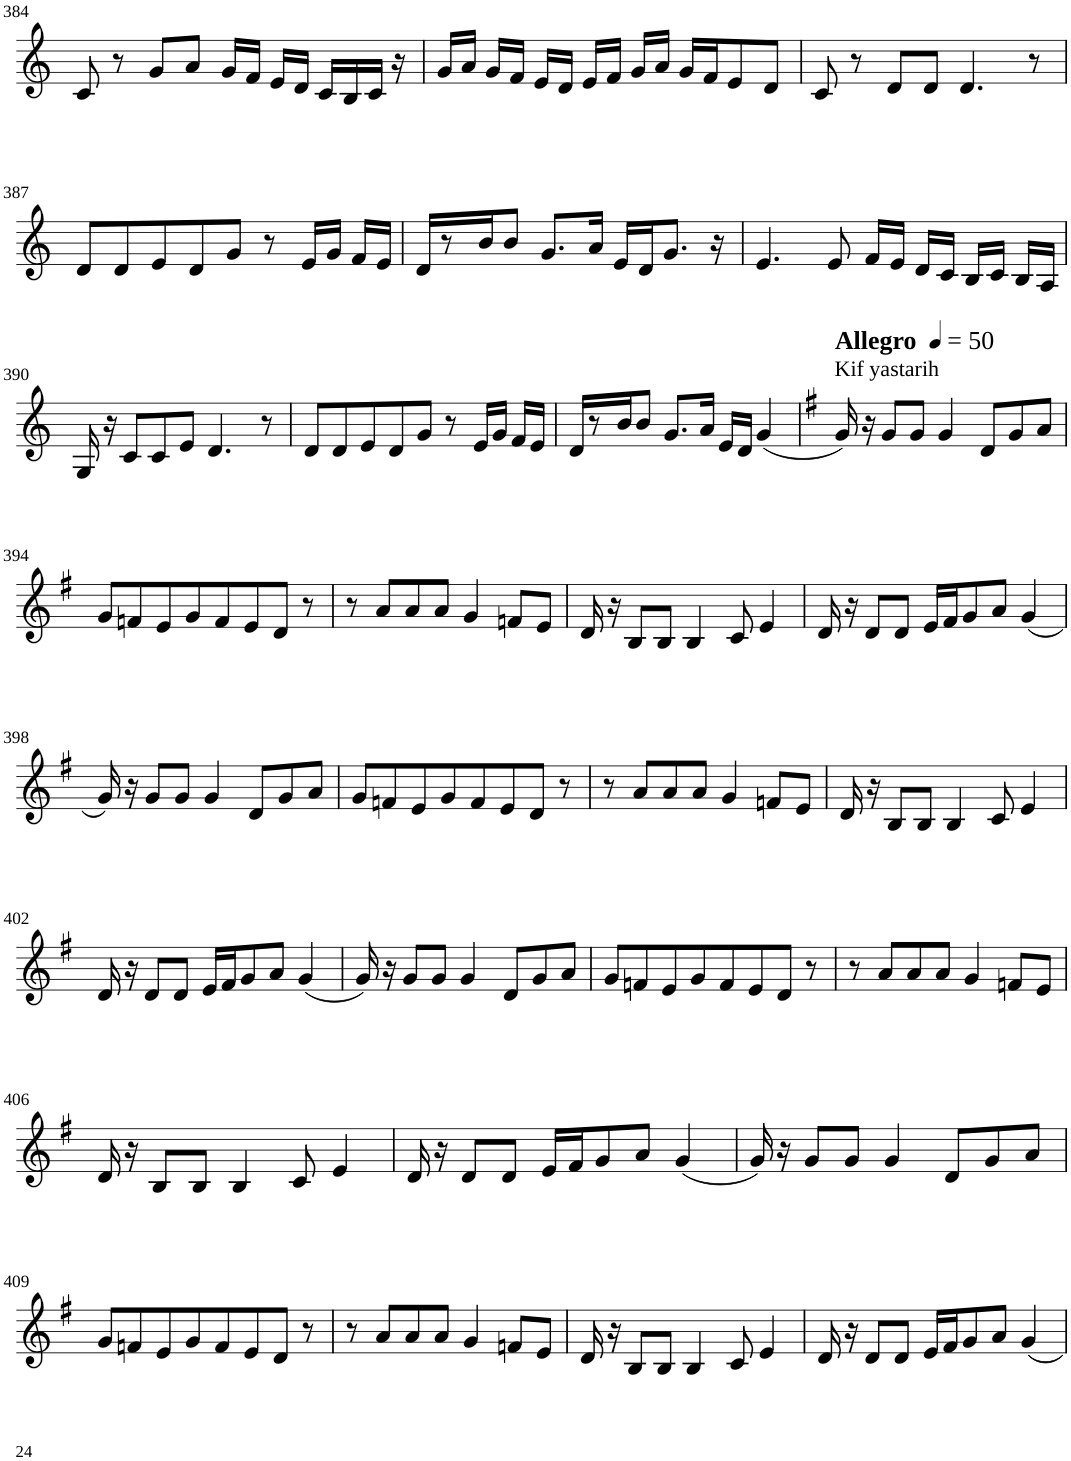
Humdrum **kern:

**kern
*part1
*staff1
*I"Violin
!!LO:PB:g=z
*clefG2
*k[]
*C:
*M8/8
=384
8c/
8r
8g/L
8a/J
16g/LL
16f/JJ
16e/LL
16d/JJ
16c/LL
16B/
16c/JJ
16r
=385
16g/LL
16a/JJ
16g/LL
16f/JJ
16e/LL
16d/JJ
16e/LL
16f/JJ
16g/LL
16a/JJ
16g/LL
16f/J
8e/
8d/J
=386
8c/
8r
8d/L
8d/J
4.d/
8r
!!LO:LB:g=z
=387
8d/L
8d/
8e/
8d/
8g/J
8r
16e/LL
16g/JJ
16f/LL
16e/JJ
=388
16d/KL
8r
16b/K
8b/J
8.g/L
16a/Jk
16e/LL
16d/J
8.g/J
16r
=389
4.e/
8e/
16f/LL
16e/JJ
16d/LL
16c/JJ
16B/LL
16c/JJ
16B/LL
16A/JJ
!!LO:LB:g=z
=390
16G/
16r
8c/L
8c/
8e/J
4.d/
8r
=391
8d/L
8d/
8e/
8d/
8g/J
8r
16e/LL
16g/JJ
16f/LL
16e/JJ
=392
16d/KL
8r
16b/K
8b/J
8.g/L
16a/Jk
16e/LL
16d/JJ
(4g/
=393
*k[f#]
*G:
*MM50
!LO:TX:a:B:t=Allegro
!LO:TX:a:t=Kif yastarih
16g/)
16r
8g/L
8g/J
4g/
8d/L
8g/
8a/J
!!LO:LB:g=z
=394
8g/L
8fn/
8e/
8g/
8f/
8e/
8d/J
8r
=395
8r
8a/L
8a/
8a/J
4g/
8fn/L
8e/J
=396
16d/
16r
8B/L
8B/J
4B/
8c/
4e/
=397
16d/
16r
8d/L
8d/J
16e/LL
16f#/J
8g/
8a/J
(4g/
!!LO:LB:g=z
=398
16g/)
16r
8g/L
8g/J
4g/
8d/L
8g/
8a/J
=399
8g/L
8fn/
8e/
8g/
8f/
8e/
8d/J
8r
=400
8r
8a/L
8a/
8a/J
4g/
8fn/L
8e/J
=401
16d/
16r
8B/L
8B/J
4B/
8c/
4e/
!!LO:LB:g=z
=402
16d/
16r
8d/L
8d/J
16e/LL
16f#/J
8g/
8a/J
(4g/
=403
16g/)
16r
8g/L
8g/J
4g/
8d/L
8g/
8a/J
=404
8g/L
8fn/
8e/
8g/
8f/
8e/
8d/J
8r
=405
8r
8a/L
8a/
8a/J
4g/
8fn/L
8e/J
!!LO:LB:g=z
=406
16d/
16r
8B/L
8B/J
4B/
8c/
4e/
=407
16d/
16r
8d/L
8d/J
16e/LL
16f#/J
8g/
8a/J
(4g/
=408
16g/)
16r
8g/L
8g/J
4g/
8d/L
8g/
8a/J
!!LO:LB:g=z
=409
8g/L
8fn/
8e/
8g/
8f/
8e/
8d/J
8r
=410
8r
8a/L
8a/
8a/J
4g/
8fn/L
8e/J
=411
16d/
16r
8B/L
8B/J
4B/
8c/
4e/
=412
16d/
16r
8d/L
8d/J
16e/LL
16f#/J
8g/
8a/J
4g/
=
*-
